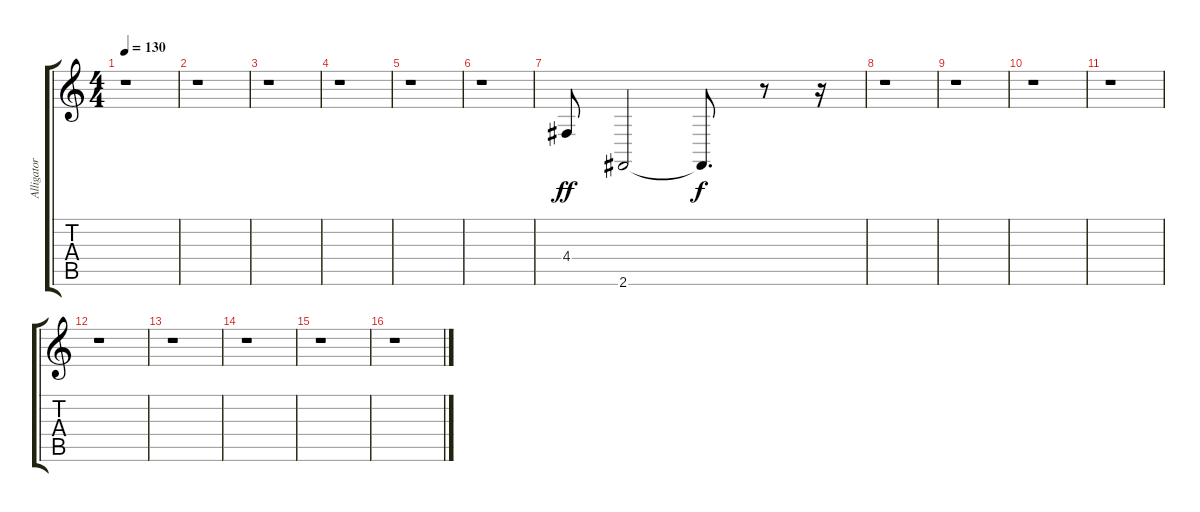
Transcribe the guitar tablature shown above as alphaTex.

\track ("Alligator Breath" "Alligator ") {instrument applause}
\staff {score tabs}
\tuning (E4 B3 G3 D3 A2 E2) {hide}
\ts (4 4)
\tempo 130
\clef g2
\ks c
r.1{dy f} |
r.1 |
r.1 |
r.1 |
r.1 |
r.1 |
4.4.8{dy ff} 2.6.2 2.6{t}.8{d dy f} r.8 r.16 |
r.1 |
r.1 |
r.1 |
r.1 |
r.1 |
r.1 |
r.1 |
r.1 |
r.1
